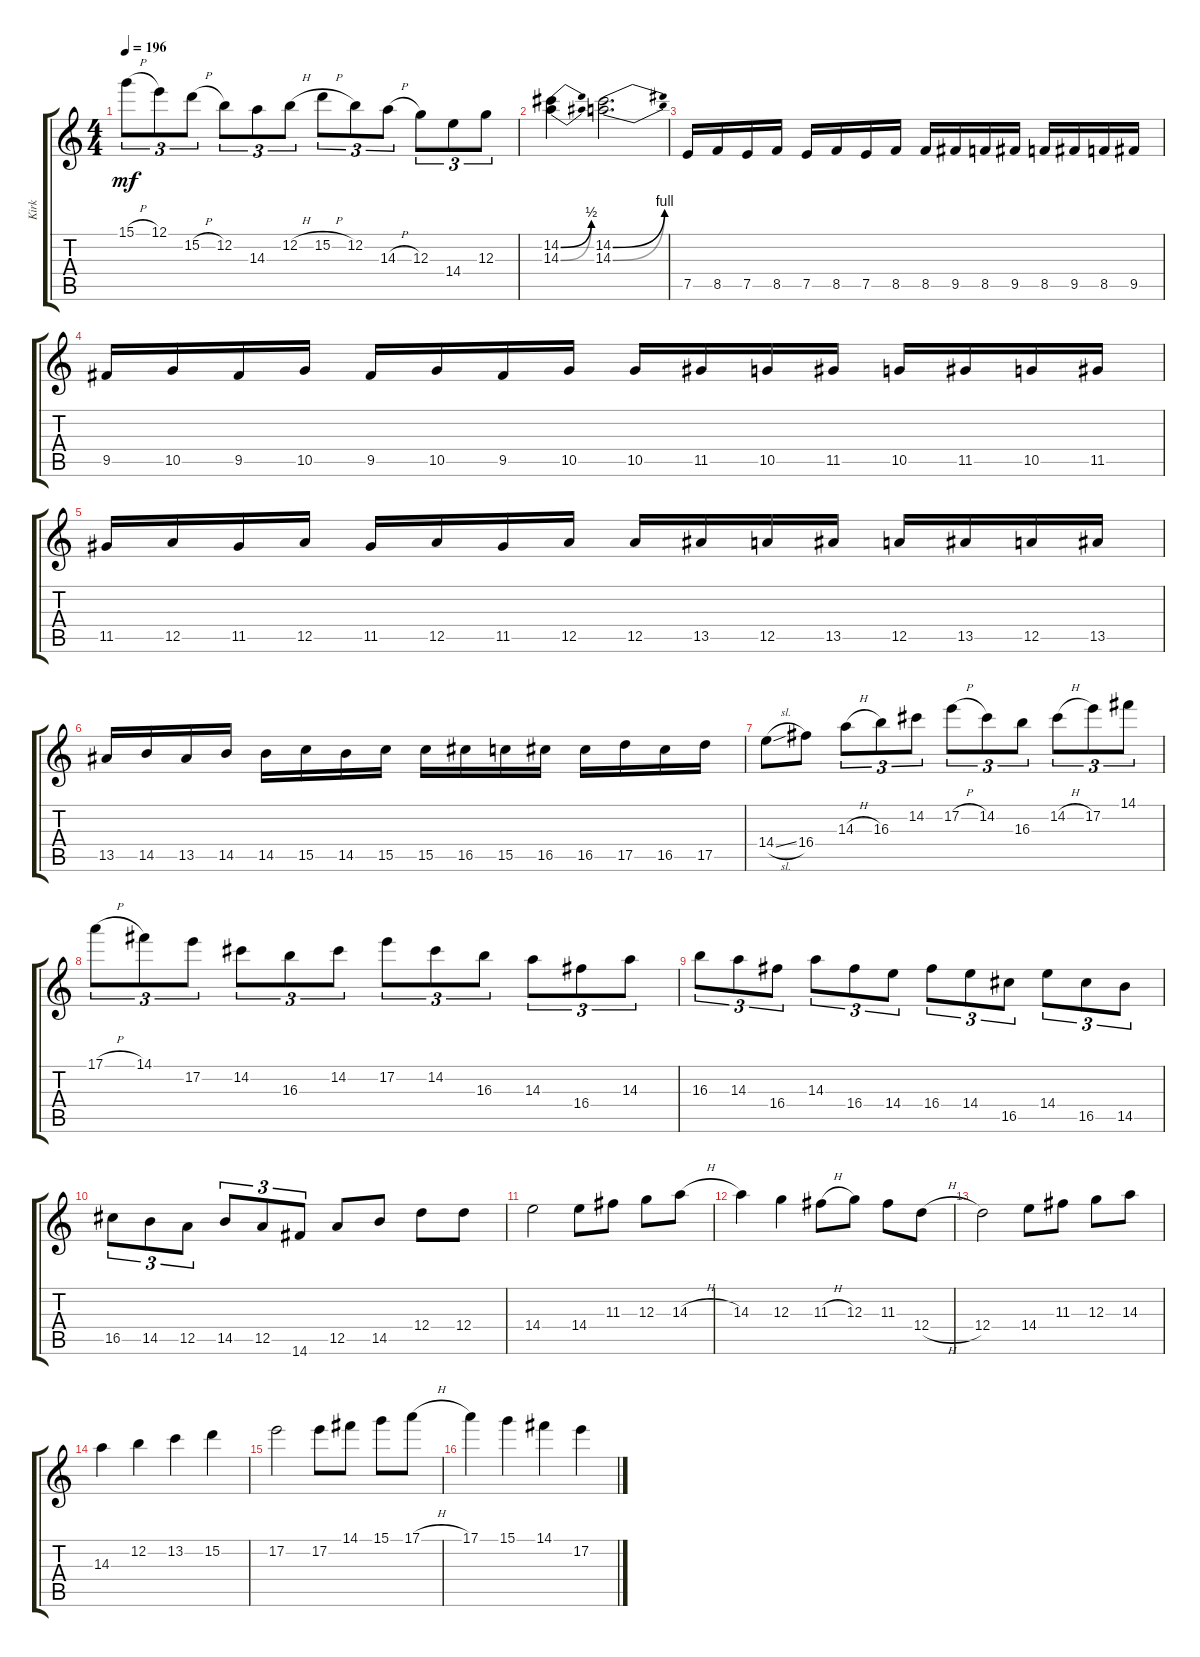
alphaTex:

\track ("Kirk" "Kirk") {instrument distortionguitar}
\staff {score tabs}
\tuning (E4 B3 G3 D3 A2 E2) {hide}
\ts (4 4)
\tempo 196
\clef g2
\ks c
15.1{h}.8{tu (3 2) dy mf} 12.1.8{tu (3 2)} 15.2{h}.8{tu (3 2)} 12.2.8{tu (3 2)} 14.3.8{tu (3 2)} 12.2{h}.8{tu (3 2)} 15.2{h}.8{tu (3 2)} 12.2.8{tu (3 2)} 14.3{h}.8{tu (3 2)} 12.3.8{tu (3 2)} 14.4.8{tu (3 2)} 12.3.8{tu (3 2)} |
(14.2{be (bend 0 0 60 2)} 14.3{be (bend 0 0 60 2)}).4 (14.2{be (bend 0 0 60 4)} 14.3{be (bend 0 0 60 4)}).2{d} |
7.5.16 8.5.16 7.5.16 8.5.16 7.5.16 8.5.16 7.5.16 8.5.16 8.5.16 9.5.16 8.5.16 9.5.16 8.5.16 9.5.16 8.5.16 9.5.16 |
9.5.16 10.5.16 9.5.16 10.5.16 9.5.16 10.5.16 9.5.16 10.5.16 10.5.16 11.5.16 10.5.16 11.5.16 10.5.16 11.5.16 10.5.16 11.5.16 |
11.5.16 12.5.16 11.5.16 12.5.16 11.5.16 12.5.16 11.5.16 12.5.16 12.5.16 13.5.16 12.5.16 13.5.16 12.5.16 13.5.16 12.5.16 13.5.16 |
13.5.16 14.5.16 13.5.16 14.5.16 14.5.16 15.5.16 14.5.16 15.5.16 15.5.16 16.5.16 15.5.16 16.5.16 16.5.16 17.5.16 16.5.16 17.5.16 |
14.4{sl}.8 16.4.8 14.3{h}.8{tu (3 2)} 16.3.8{tu (3 2)} 14.2.8{tu (3 2)} 17.2{h}.8{tu (3 2)} 14.2.8{tu (3 2)} 16.3.8{tu (3 2)} 14.2{h}.8{tu (3 2)} 17.2.8{tu (3 2)} 14.1.8{tu (3 2)} |
17.1{h}.8{tu (3 2)} 14.1.8{tu (3 2)} 17.2.8{tu (3 2)} 14.2.8{tu (3 2)} 16.3.8{tu (3 2)} 14.2.8{tu (3 2)} 17.2.8{tu (3 2)} 14.2.8{tu (3 2)} 16.3.8{tu (3 2)} 14.3.8{tu (3 2)} 16.4.8{tu (3 2)} 14.3.8{tu (3 2)} |
16.3.8{tu (3 2)} 14.3.8{tu (3 2)} 16.4.8{tu (3 2)} 14.3.8{tu (3 2)} 16.4.8{tu (3 2)} 14.4.8{tu (3 2)} 16.4.8{tu (3 2)} 14.4.8{tu (3 2)} 16.5.8{tu (3 2)} 14.4.8{tu (3 2)} 16.5.8{tu (3 2)} 14.5.8{tu (3 2)} |
16.5.8{tu (3 2)} 14.5.8{tu (3 2)} 12.5.8{tu (3 2)} 14.5.8{tu (3 2)} 12.5.8{tu (3 2)} 14.6.8{tu (3 2)} 12.5.8 14.5.8 12.4.8 12.4.8 |
14.4.2 14.4.8 11.3.8 12.3.8 14.3{h}.8 |
14.3.4 12.3.4 11.3{h}.8 12.3.8 11.3.8 12.4{h}.8 |
12.4.2 14.4.8 11.3.8 12.3.8 14.3.8 |
14.3.4 12.2.4 13.2.4 15.2.4 |
17.2.2 17.2.8 14.1.8 15.1.8 17.1{h}.8 |
17.1.4 15.1.4 14.1.4 17.2.4
